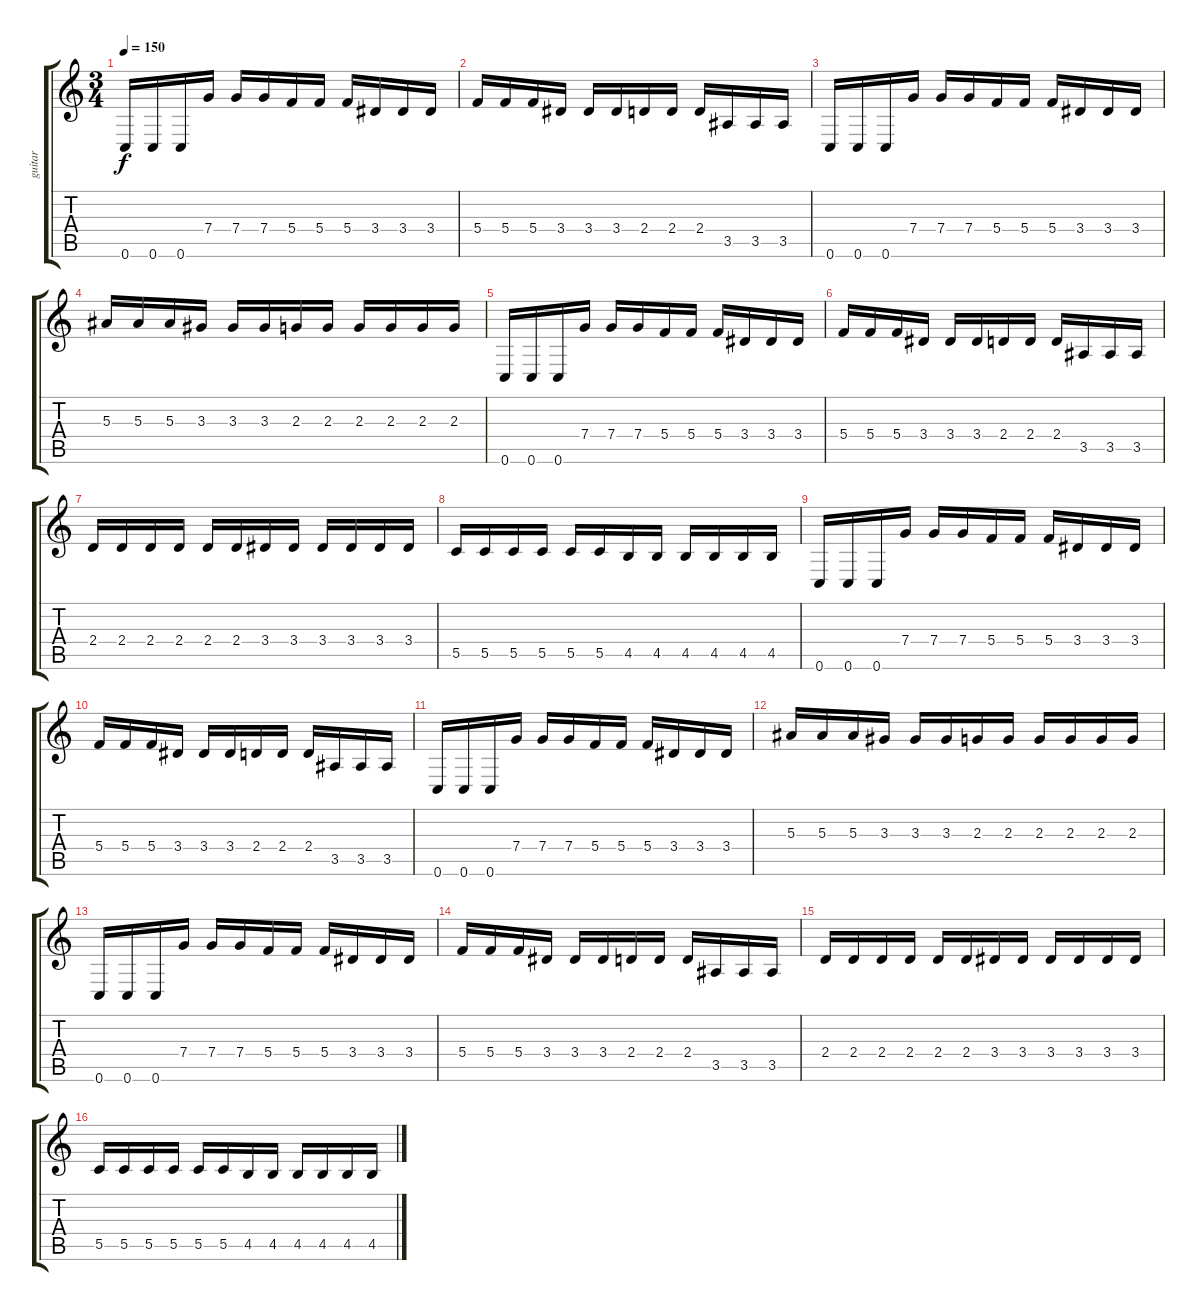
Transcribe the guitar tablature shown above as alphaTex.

\track ("guitar" "guitar") {instrument distortionguitar}
\staff {score tabs}
\tuning (D4 A3 F3 C3 G2 C2) {hide}
\ts (3 4)
\tempo 150
\clef g2
\ks c
0.6.16{dy f} 0.6.16 0.6.16 7.4.16 7.4.16 7.4.16 5.4.16 5.4.16 5.4.16 3.4.16 3.4.16 3.4.16 |
5.4.16 5.4.16 5.4.16 3.4.16 3.4.16 3.4.16 2.4.16 2.4.16 2.4.16 3.5.16 3.5.16 3.5.16 |
0.6.16 0.6.16 0.6.16 7.4.16 7.4.16 7.4.16 5.4.16 5.4.16 5.4.16 3.4.16 3.4.16 3.4.16 |
5.3.16 5.3.16 5.3.16 3.3.16 3.3.16 3.3.16 2.3.16 2.3.16 2.3.16 2.3.16 2.3.16 2.3.16 |
0.6.16 0.6.16 0.6.16 7.4.16 7.4.16 7.4.16 5.4.16 5.4.16 5.4.16 3.4.16 3.4.16 3.4.16 |
5.4.16 5.4.16 5.4.16 3.4.16 3.4.16 3.4.16 2.4.16 2.4.16 2.4.16 3.5.16 3.5.16 3.5.16 |
2.4.16 2.4.16 2.4.16 2.4.16 2.4.16 2.4.16 3.4.16 3.4.16 3.4.16 3.4.16 3.4.16 3.4.16 |
5.5.16 5.5.16 5.5.16 5.5.16 5.5.16 5.5.16 4.5.16 4.5.16 4.5.16 4.5.16 4.5.16 4.5.16 |
0.6.16 0.6.16 0.6.16 7.4.16 7.4.16 7.4.16 5.4.16 5.4.16 5.4.16 3.4.16 3.4.16 3.4.16 |
5.4.16 5.4.16 5.4.16 3.4.16 3.4.16 3.4.16 2.4.16 2.4.16 2.4.16 3.5.16 3.5.16 3.5.16 |
0.6.16 0.6.16 0.6.16 7.4.16 7.4.16 7.4.16 5.4.16 5.4.16 5.4.16 3.4.16 3.4.16 3.4.16 |
5.3.16 5.3.16 5.3.16 3.3.16 3.3.16 3.3.16 2.3.16 2.3.16 2.3.16 2.3.16 2.3.16 2.3.16 |
0.6.16 0.6.16 0.6.16 7.4.16 7.4.16 7.4.16 5.4.16 5.4.16 5.4.16 3.4.16 3.4.16 3.4.16 |
5.4.16 5.4.16 5.4.16 3.4.16 3.4.16 3.4.16 2.4.16 2.4.16 2.4.16 3.5.16 3.5.16 3.5.16 |
2.4.16 2.4.16 2.4.16 2.4.16 2.4.16 2.4.16 3.4.16 3.4.16 3.4.16 3.4.16 3.4.16 3.4.16 |
5.5.16 5.5.16 5.5.16 5.5.16 5.5.16 5.5.16 4.5.16 4.5.16 4.5.16 4.5.16 4.5.16 4.5.16
